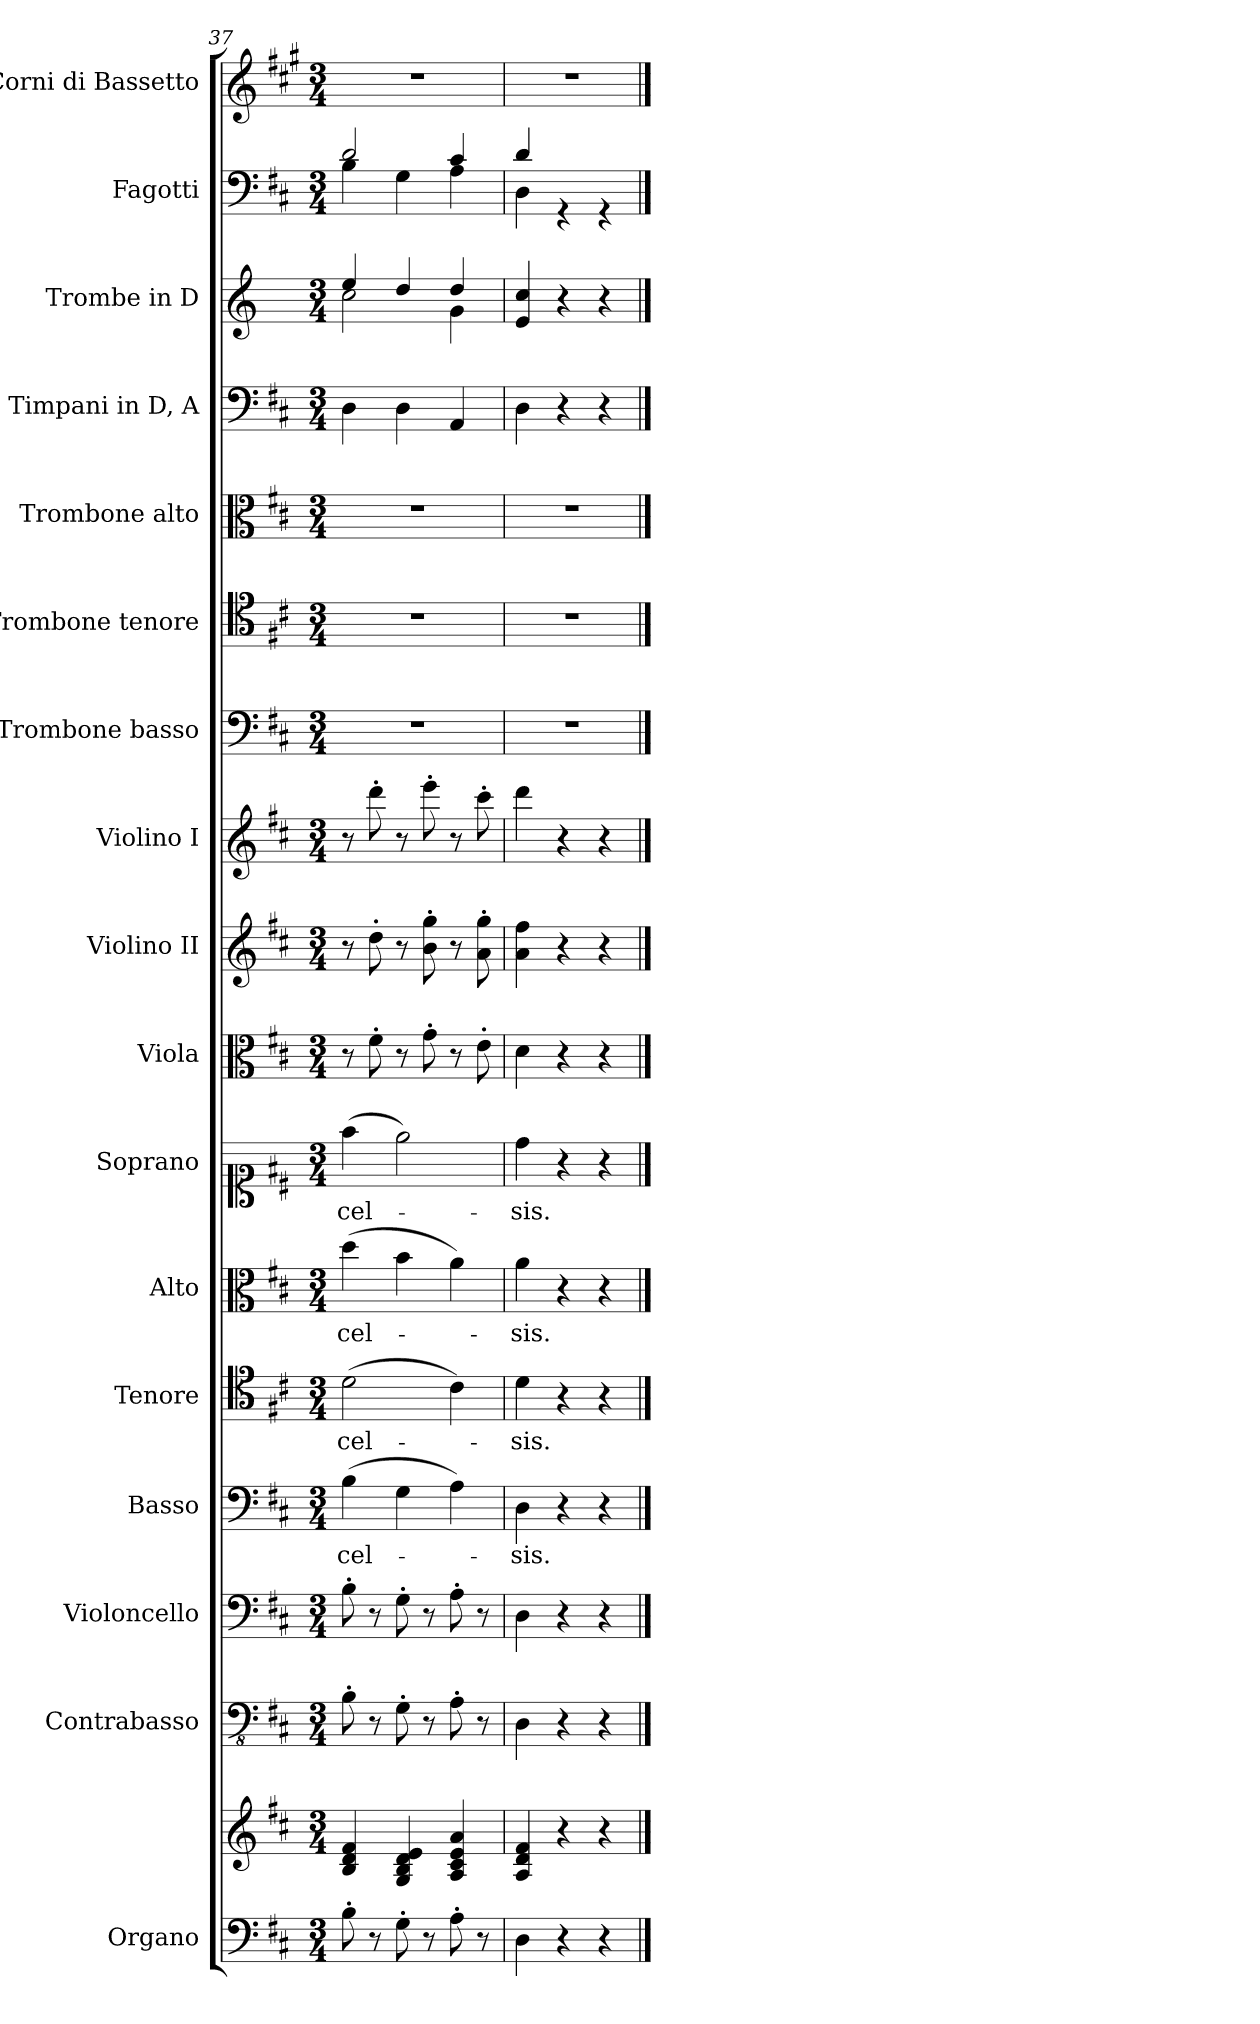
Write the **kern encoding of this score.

**kern	**kern	**kern	**kern	**kern	**text	**kern	**text	**kern	**text	**kern	**text	**kern	**kern	**kern	**kern	**kern	**kern	**kern	**kern	**kern	**kern
*part17	*part17	*part16	*part15	*part14	*part14	*part13	*part13	*part12	*part12	*part11	*part11	*part10	*part9	*part8	*part7	*part6	*part5	*part4	*part3	*part2	*part1
*staff18	*staff17	*staff16	*staff15	*staff14	*staff14	*staff13	*staff13	*staff12	*staff12	*staff11	*staff11	*staff10	*staff9	*staff8	*staff7	*staff6	*staff5	*staff4	*staff3	*staff2	*staff1
*I"Organo	*	*I"Contrabasso	*I"Violoncello	*I"Basso	*	*I"Tenore	*	*I"Alto	*	*I"Soprano	*	*I"Viola	*I"Violino II	*I"Violino I	*I"Trombone basso	*I"Trombone tenore	*I"Trombone alto	*I"Timpani in D, A	*I"Trombe in D	*I"Fagotti	*I"Corni di Bassetto
*I'Org.	*	*I'Cb.	*I'Vc.	*I'B.	*	*I'T.	*	*I'A.	*	*I'S.	*	*I'Vla.	*I'Vln. II	*I'Vln. I	*I'Tbn. B	*I'Tbn. T	*I'Tbn. A	*I'Timp.	*I'Tr. in D	*I'Fag.	*I'Cor. di B.
*clefF4	*clefG2	*clefFv4	*clefF4	*clefF4	*	*clefC4	*	*clefC3	*	*clefC1	*	*clefC3	*clefG2	*clefG2	*clefF4	*clefC4	*clefC3	*clefF4	*clefG2	*clefF4	*clefG2
*	*	*	*	*	*	*	*	*	*	*	*	*	*	*	*	*	*	*	*ITrd-1c-2	*	*ITrd4c7
*k[f#c#]	*k[f#c#]	*k[f#c#]	*k[f#c#]	*k[f#c#]	*	*k[f#c#]	*	*k[f#c#]	*	*k[f#c#]	*	*k[f#c#]	*k[f#c#]	*k[f#c#]	*k[f#c#]	*k[f#c#]	*k[f#c#]	*k[f#c#]	*k[f#c#]	*k[f#c#]	*k[f#c#]
*M3/4	*M3/4	*M3/4	*M3/4	*M3/4	*	*M3/4	*	*M3/4	*	*M3/4	*	*M3/4	*M3/4	*M3/4	*M3/4	*M3/4	*M3/4	*M3/4	*M3/4	*M3/4	*M3/4
=37	=37	=37	=37	=37	=37	=37	=37	=37	=37	=37	=37	=37	=37	=37	=37	=37	=37	=37	=37	=37	=37
!	!	!	!	!	!LO:LY:b	!	!LO:LY:b	!	!LO:LY:b	!	!LO:LY:b	!	!	!	!	!	!	!	!	!	!
*	*	*	*	*	*	*	*	*	*	*	*	*	*	*	*	*	*	*	*^	*^	*
8B'\	4B/ 4d/ 4f#/	8BB'\	8B'\	(>4B\	-cel-	(>2d\	-cel-	(>4dd\	-cel-	(>4ff#\	-cel-	8r	8r	8r	2.r	2.r	2.r	4D\	4ff#/	2dd\	2d/	4B\	2.r
8r	.	8r	8r	.	.	.	.	.	.	.	.	8f#'\	8dd'\	8ddd'\	.	.	.	.	.	.	.	.	.
8G'\	4G/ 4B/ 4d/ 4e/	8GG'\	8G'\	4G\	.	.	.	4b\	.	2ee\)	.	8r	8r	8r	.	.	.	4D\	4ee/	.	.	4G\	.
8r	.	8r	8r	.	.	.	.	.	.	.	.	8g'\	8b\' 8gg\'	8eee'\	.	.	.	.	.	.	.	.	.
8A'\	4A/ 4c#/ 4e/ 4a/	8AA'\	8A'\	4A\)	.	4c#\)	.	4a\)	.	.	.	8r	8r	8r	.	.	.	4AA/	4ee/	4a\	4c#/	4A\	.
8r	.	8r	8r	.	.	.	.	.	.	.	.	8e'\	8a\' 8gg\'	8ccc#'\	.	.	.	.	.	.	.	.	.
*	*	*	*	*	*	*	*	*	*	*	*	*	*	*	*	*	*	*	*v	*v	*	*	*
=38	=38	=38	=38	=38	=38	=38	=38	=38	=38	=38	=38	=38	=38	=38	=38	=38	=38	=38	=38	=38	=38	=38
!	!	!	!	!	!LO:LY:b	!	!LO:LY:b	!	!LO:LY:b	!	!LO:LY:b	!	!	!	!	!	!	!	!	!	!	!
4D\	4A/ 4d/ 4f#/	4DD\	4D\	4D\	-sis.	4d\	-sis.	4a\	-sis.	4dd\	-sis.	4d\	4a\ 4ff#\	4ddd\	2.r	2.r	2.r	4D\	4f#/ 4dd/	4d/	4D\	2.r
4r	4r	4r	4r	4r	.	4r	.	4r	.	4r	.	4r	4r	4r	.	.	.	4r	4r	4rGG	2ryy	.
4r	4r	4r	4r	4r	.	4r	.	4r	.	4r	.	4r	4r	4r	.	.	.	4r	4r	4rGG	.	.
*	*	*	*	*	*	*	*	*	*	*	*	*	*	*	*	*	*	*	*	*v	*v	*
==	==	==	==	==	==	==	==	==	==	==	==	==	==	==	==	==	==	==	==	==	==
*-	*-	*-	*-	*-	*-	*-	*-	*-	*-	*-	*-	*-	*-	*-	*-	*-	*-	*-	*-	*-	*-
